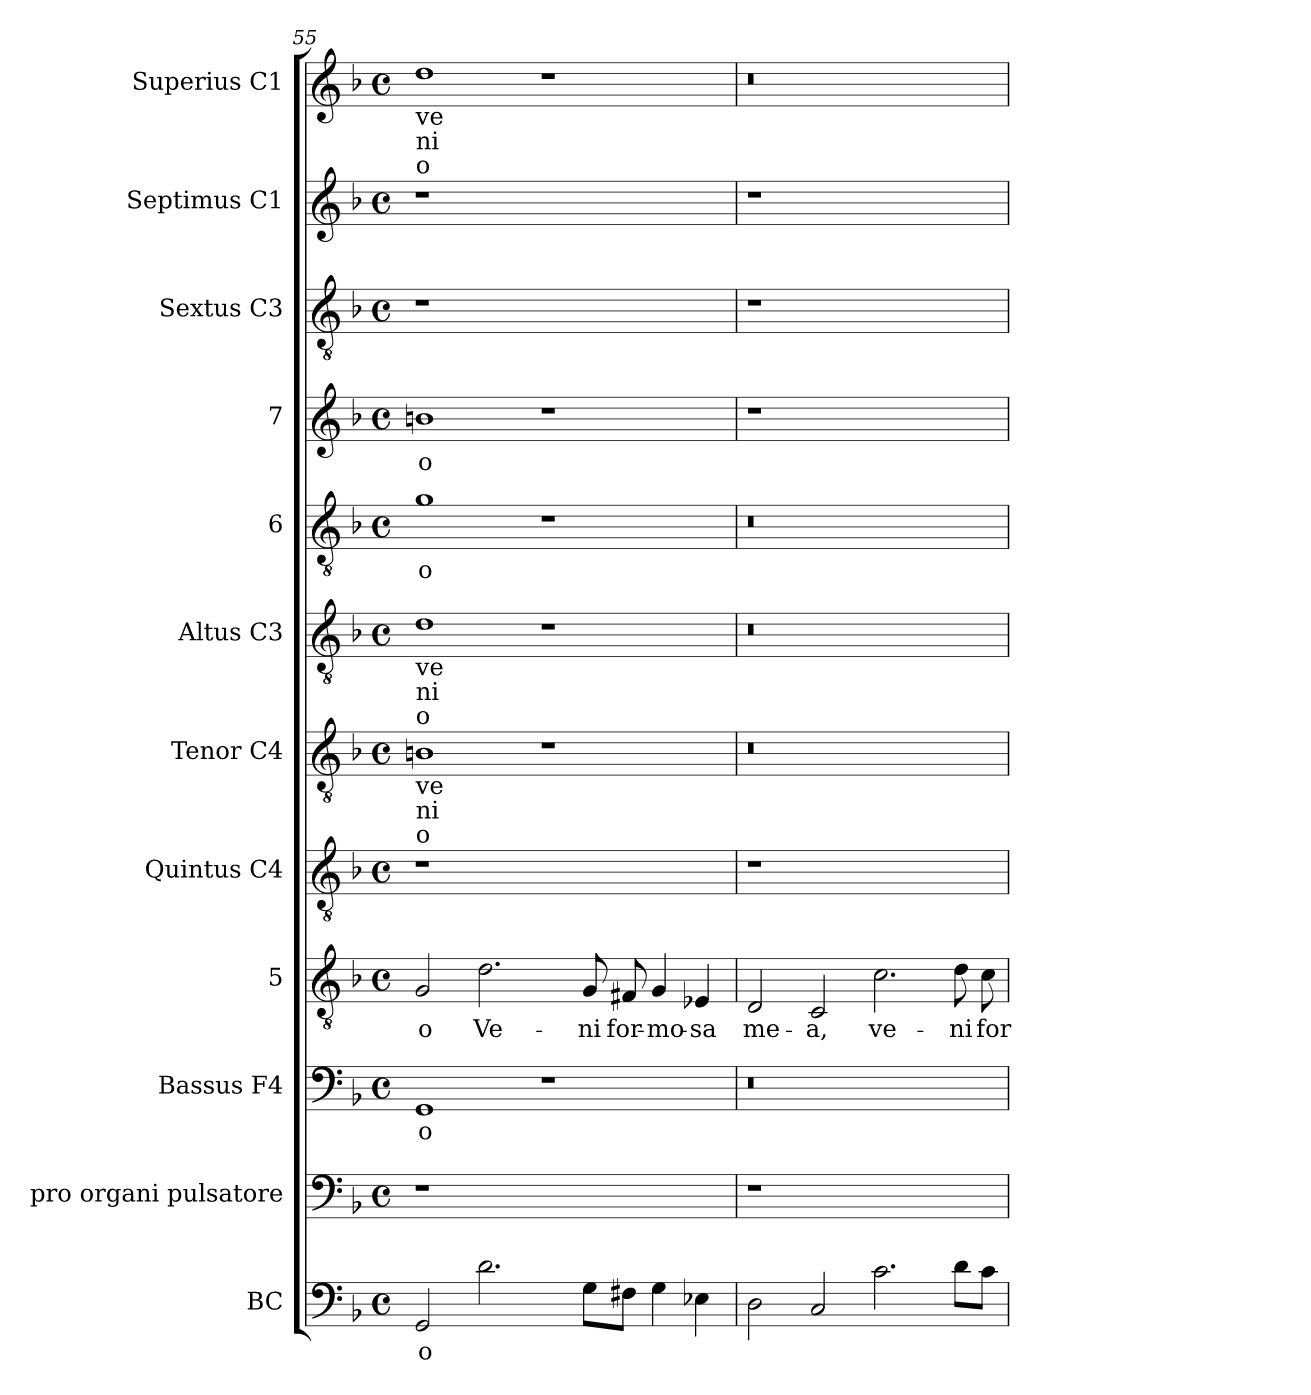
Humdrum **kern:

**kern	**text	**kern	**kern	**text	**kern	**text	**kern	**kern	**kern	**kern	**text	**kern	**text	**kern	**kern	**kern
*part12	*part12	*part11	*part10	*part10	*part9	*part9	*part8	*part7	*part6	*part5	*part5	*part4	*part4	*part3	*part2	*part1
*staff12	*staff12	*staff11	*staff10	*staff10	*staff9	*staff9	*staff8	*staff7	*staff6	*staff5	*staff5	*staff4	*staff4	*staff3	*staff2	*staff1
*I"BC	*	*I"pro organi  pulsatore	*I"Bassus  F4	*	*I"5	*	*I"Quintus  C4	*I"Tenor  C4	*I"Altus  C3	*I"6	*	*I"7	*	*I"Sextus  C3	*I"Septimus  C1	*I"Superius  C1
*I'BC	*	*	*I'B	*	*	*	*	*I'T	*I'A	*	*	*	*	*	*	*I'S
!!LO:PB:g=z
*clefF4	*	*clefF4	*clefF4	*	*clefGv2	*	*clefGv2	*clefGv2	*clefGv2	*clefGv2	*	*clefG2	*	*clefGv2	*clefG2	*clefG2
*k[b-]	*	*k[b-]	*k[b-]	*	*k[b-]	*	*k[b-]	*k[b-]	*k[b-]	*k[b-]	*	*k[b-]	*	*k[b-]	*k[b-]	*k[b-]
*F:	*	*F:	*F:	*	*F:	*	*F:	*F:	*F:	*F:	*	*F:	*	*F:	*F:	*F:
*M4/4	*	*M4/4	*M4/4	*	*M4/4	*	*M4/4	*M4/4	*M4/4	*M4/4	*	*M4/4	*	*M4/4	*M4/4	*M4/4
*met(c)	*	*met(c)	*met(c)	*	*met(c)	*	*met(c)	*met(c)	*met(c)	*met(c)	*	*met(c)	*	*met(c)	*met(c)	*met(c)
=55	=55	=55	=55	=55	=55	=55	=55	=55	=55	=55	=55	=55	=55	=55	=55	=55
!	!	!	!	!	!	!	!	!	!	!	!	!	!	!	!	!LO:TX:b:t=ve
!	!	!	!	!	!	!	!	!	!	!	!	!	!	!	!	!LO:TX:b:t=ni
!	!	!	!	!	!	!	!	!	!	!	!	!	!	!	!	!LO:TX:b:t=o
!	!	!	!	!	!	!	!	!	!LO:TX:b:t=ve	!	!	!	!	!	!	!
!	!	!	!	!	!	!	!	!	!LO:TX:b:t=ni	!	!	!	!	!	!	!
!	!	!	!	!	!	!	!	!	!LO:TX:b:t=o	!	!	!	!	!	!	!
!	!	!	!	!	!	!	!	!LO:TX:b:t=ve	!	!	!	!	!	!	!	!
!	!	!	!	!	!	!	!	!LO:TX:b:t=ni	!	!	!	!	!	!	!	!
!	!	!	!	!	!	!	!	!LO:TX:b:t=o	!	!	!	!	!	!	!	!
!	!LO:LY:a:cj	!	!	!LO:LY:b:cj	!	!LO:LY:b:cj	!	!	!	!	!LO:LY:b:cj	!	!LO:LY:b:cj	!	!	!
2GG/	-o	1r	1GG	-o	2G/	-o	1r	1Bn	1d	1g	-o	1bn	-o	1r	1r	1dd
!	!LO:LY:a:cj	!	!	!	!	!LO:LY:b:cj	!	!	!	!	!	!	!	!	!	!
2.d\	.	.	.	.	2.d\	Ve-	.	.	.	.	.	.	.	.	.	.
.	.	1ryy	1r	.	.	.	1ryy	1r	1r	1r	.	1r	.	1ryy	1ryy	1r
!	!LO:LY:a:cj	!	!	!	!	!LO:LY:b:cj	!	!	!	!	!	!	!	!	!	!
8G\L	.	.	.	.	8G/	-ni	.	.	.	.	.	.	.	.	.	.
!	!LO:LY:a:cj	!	!	!	!	!LO:LY:b:cj	!	!	!	!	!	!	!	!	!	!
8F#X\J	.	.	.	.	8F#/	for-	.	.	.	.	.	.	.	.	.	.
!	!LO:LY:a:cj	!	!	!	!	!LO:LY:b:cj	!	!	!	!	!	!	!	!	!	!
4G\	.	.	.	.	4G/	-mo-	.	.	.	.	.	.	.	.	.	.
!	!LO:LY:a:cj	!	!	!	!	!LO:LY:b:cj	!	!	!	!	!	!	!	!	!	!
4E-X\	.	.	.	.	4E-X/	-sa	.	.	.	.	.	.	.	.	.	.
=56	=56	=56	=56	=56	=56	=56	=56	=56	=56	=56	=56	=56	=56	=56	=56	=56
!	!LO:LY:a:cj	!	!	!	!	!LO:LY:b:cj	!	!	!	!	!	!	!	!	!	!
2D\	.	1r	0r	.	2D/	me-	1r	0r	0r	0r	.	1r	.	1r	1r	0r
!	!LO:LY:a:cj	!	!	!	!	!LO:LY:b:cj	!	!	!	!	!	!	!	!	!	!
2C/	.	.	.	.	2C/	-a,	.	.	.	.	.	.	.	.	.	.
!	!LO:LY:a:cj	!	!	!	!	!LO:LY:b:cj	!	!	!	!	!	!	!	!	!	!
2.c\	.	1ryy	.	.	2.c\	ve-	1ryy	.	.	.	.	1ryy	.	1ryy	1ryy	.
!	!LO:LY:a:cj	!	!	!	!	!LO:LY:b:cj	!	!	!	!	!	!	!	!	!	!
8d\L	.	.	.	.	8d\	-ni	.	.	.	.	.	.	.	.	.	.
!	!LO:LY:a:cj	!	!	!	!	!LO:LY:b:cj	!	!	!	!	!	!	!	!	!	!
8c\J	.	.	.	.	8c\	for-	.	.	.	.	.	.	.	.	.	.
=	=	=	=	=	=	=	=	=	=	=	=	=	=	=	=	=
*-	*-	*-	*-	*-	*-	*-	*-	*-	*-	*-	*-	*-	*-	*-	*-	*-
